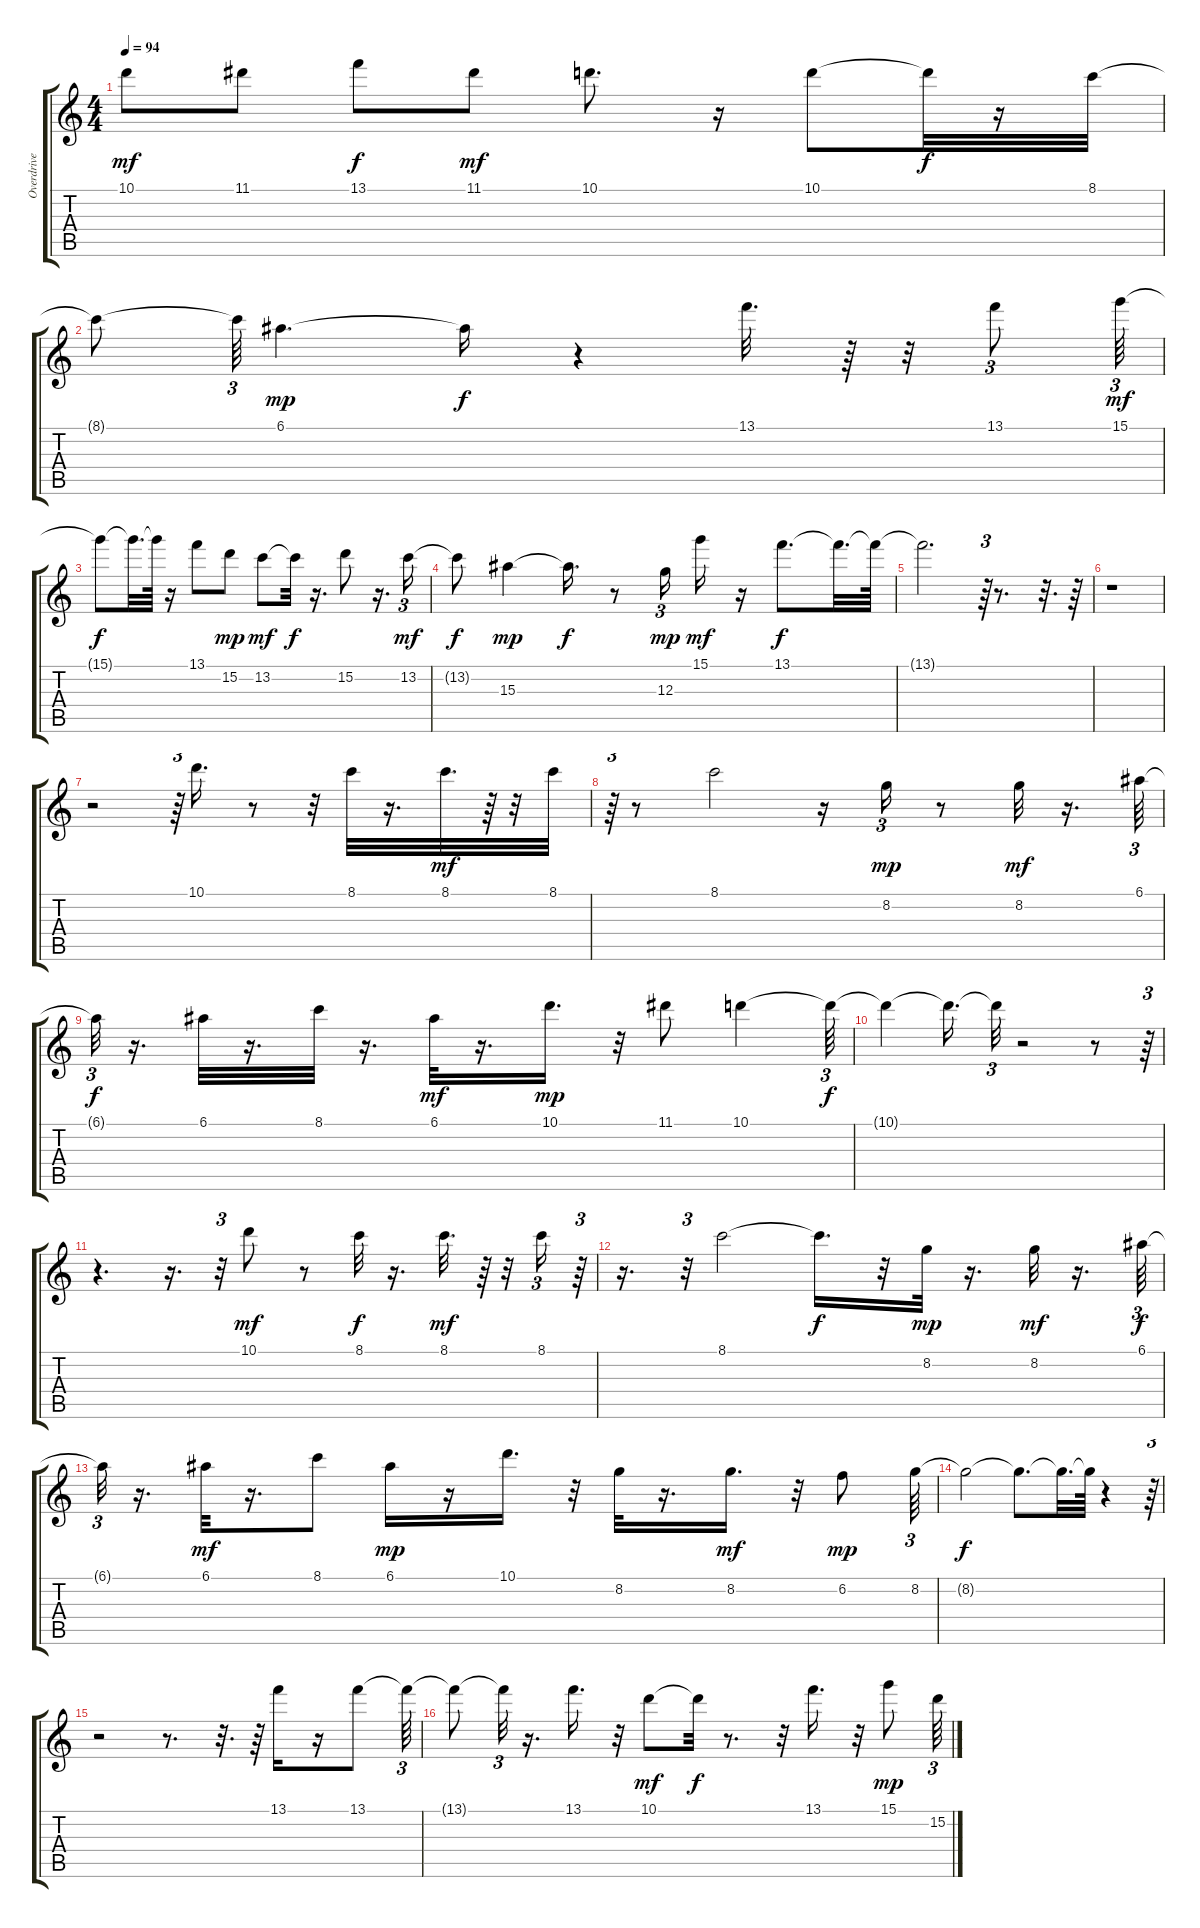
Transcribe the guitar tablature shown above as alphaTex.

\track ("Overdrive" "Overdrive") {instrument overdrivenguitar}
\staff {score tabs}
\tuning (E4 B3 G3 D3 A2 E2) {hide}
\ts (4 4)
\tempo 94
\clef g2
\ks c
10.1.8{dy mf} 11.1.8 13.1.8{dy f} 11.1.8{dy mf} 10.1.8{d} r.16 10.1.8 10.1{t}.32{dy f} r.16 8.1.32 |
8.1{t}.8 8.1{t}.64{tu (3 2)} 6.1.4{d dy mp} 6.1{t}.16{dy f} r.4 13.1.32{d} r.64 r.32 13.1.8{tu (3 2)} 15.1.64{tu (3 2) dy mf} |
15.1{t}.8{dy f} 15.1{t}.32{d} 15.1{t}.64 r.16 13.1.8 15.2.8{dy mp} 13.2.8{dy mf} 13.2{t}.32{dy f} r.16{d} 15.2.8 r.16{d} 13.2.16{tu (3 2) dy mf} |
13.2{t}.8{dy f} 15.3.4{dy mp} 15.3{t}.16{d dy f} r.8 12.3.16{tu (3 2) dy mp} 15.1.16{dy mf} r.16 13.1.8{d dy f} 13.1{t}.32{d} 13.1{t}.64 |
13.1{t}.2{d} r.64{tu (3 2)} r.8{d} r.32{d} r.64 |
r.1 |
r.2 r.64{tu (3 2)} 10.1.16{d} r.8 r.32 8.1.32 r.16{d} 8.1.32{d dy mf} r.64 r.32 8.1.32 |
r.64{tu (3 2)} r.8 8.1.2 r.16 8.2.16{tu (3 2) dy mp} r.8 8.2.32{dy mf} r.16{d} 6.1.64{tu (3 2)} |
6.1{t}.32{tu (3 2) dy f} r.16{d} 6.1.32 r.16{d} 8.1.32 r.16{d} 6.1.32{dy mf} r.16{d} 10.1.16{d dy mp} r.32 11.1.8 10.1.4 10.1{t}.64{tu (3 2) dy f} |
10.1{t}.4 10.1{t}.16{d} 10.1{t}.32{tu (3 2)} r.2 r.8 r.64{tu (3 2)} |
r.4{d} r.16{d} r.32{tu (3 2)} 10.1.8{dy mf} r.8 8.1.32{dy f} r.16{d} 8.1.32{d dy mf} r.64 r.32 8.1.16{tu (3 2)} r.64{tu (3 2)} |
r.16{d} r.32{tu (3 2)} 8.1.2 8.1{t}.16{d dy f} r.32 8.2.32{dy mp} r.16{d} 8.2.32{dy mf} r.16{d} 6.1.64{tu (3 2) dy f} |
6.1{t}.32{tu (3 2)} r.16{d} 6.1.32{dy mf} r.16{d} 8.1.8 6.1.16{dy mp} r.16 10.1.16{d} r.32 8.2.32 r.16{d} 8.2.16{d dy mf} r.32 6.2.8{dy mp} 8.2.64{tu (3 2)} |
8.2{t}.2{dy f} 8.2{t}.8{d} 8.2{t}.32{d} 8.2{t}.64 r.4 r.64{tu (3 2)} |
r.2 r.8{d} r.32{d} r.64 13.1.16 r.16 13.1.8 13.1{t}.64{tu (3 2)} |
13.1{t}.8 13.1{t}.32{tu (3 2)} r.16{d} 13.1.16{d} r.32 10.1.8{dy mf} 10.1{t}.32{dy f} r.8{d} r.32 13.1.16{d} r.32 15.1.8{dy mp} 15.2.64{tu (3 2)}
